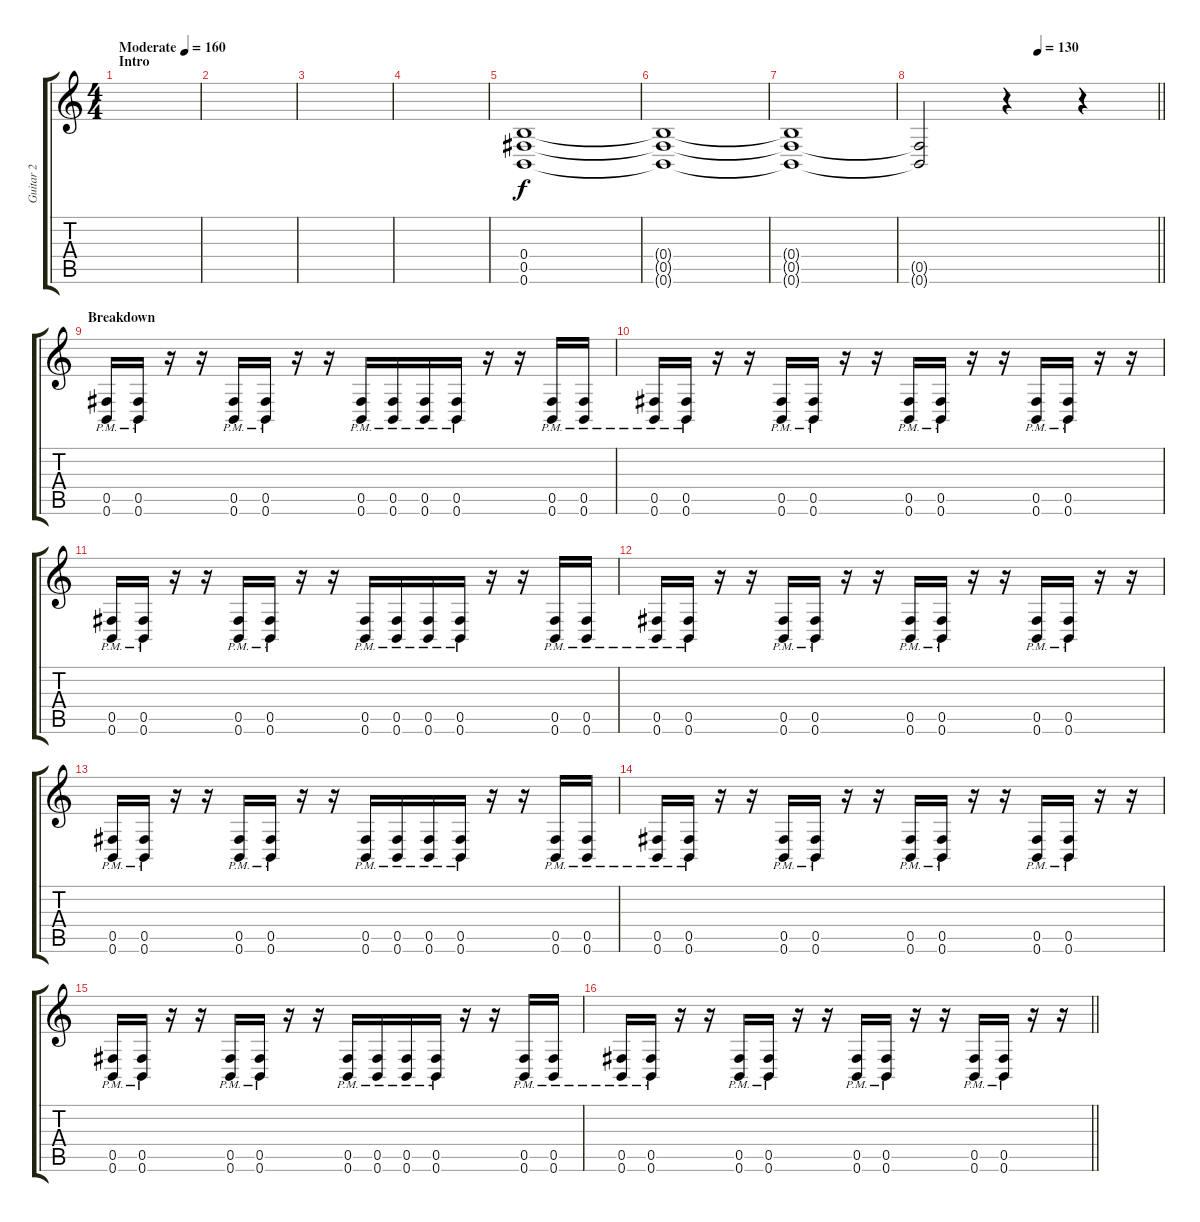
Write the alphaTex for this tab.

\track ("Guitar 2" "Guitar 2") {instrument overdrivenguitar}
\staff {score tabs}
\tuning (Db4 Ab3 E3 B2 Gb2 B1) {hide}
\ts (4 4)
\section ("" "Intro")
\tempo (160 "Moderate")
\clef g2
\ks c
|
|
|
|
(0.4 0.5 0.6).1 |
(0.4{t} 0.5{t} 0.6{t}).1 |
(0.4{t} 0.5{t} 0.6{t}).1 |
\tempo (130 0.5)
\barLineRight lightlight
(0.5{t} 0.6{t}).2 r.4 r.4 |
\section ("" "Breakdown")
(0.5{pm} 0.6{pm}).16 (0.5{pm} 0.6{pm}).16 r.16 r.16 (0.5{pm} 0.6{pm}).16 (0.5{pm} 0.6{pm}).16 r.16 r.16 (0.5{pm} 0.6{pm}).16 (0.5{pm} 0.6{pm}).16 (0.5{pm} 0.6{pm}).16 (0.5{pm} 0.6{pm}).16 r.16 r.16 (0.5{pm} 0.6{pm}).16 (0.5{pm} 0.6{pm}).16 |
(0.5{pm} 0.6{pm}).16 (0.5{pm} 0.6{pm}).16 r.16 r.16 (0.5{pm} 0.6{pm}).16 (0.5{pm} 0.6{pm}).16 r.16 r.16 (0.5{pm} 0.6{pm}).16 (0.5{pm} 0.6{pm}).16 r.16 r.16 (0.5{pm} 0.6{pm}).16 (0.5{pm} 0.6{pm}).16 r.16 r.16 |
(0.5{pm} 0.6{pm}).16 (0.5{pm} 0.6{pm}).16 r.16 r.16 (0.5{pm} 0.6{pm}).16 (0.5{pm} 0.6{pm}).16 r.16 r.16 (0.5{pm} 0.6{pm}).16 (0.5{pm} 0.6{pm}).16 (0.5{pm} 0.6{pm}).16 (0.5{pm} 0.6{pm}).16 r.16 r.16 (0.5{pm} 0.6{pm}).16 (0.5{pm} 0.6{pm}).16 |
(0.5{pm} 0.6{pm}).16 (0.5{pm} 0.6{pm}).16 r.16 r.16 (0.5{pm} 0.6{pm}).16 (0.5{pm} 0.6{pm}).16 r.16 r.16 (0.5{pm} 0.6{pm}).16 (0.5{pm} 0.6{pm}).16 r.16 r.16 (0.5{pm} 0.6{pm}).16 (0.5{pm} 0.6{pm}).16 r.16 r.16 |
(0.5{pm} 0.6{pm}).16 (0.5{pm} 0.6{pm}).16 r.16 r.16 (0.5{pm} 0.6{pm}).16 (0.5{pm} 0.6{pm}).16 r.16 r.16 (0.5{pm} 0.6{pm}).16 (0.5{pm} 0.6{pm}).16 (0.5{pm} 0.6{pm}).16 (0.5{pm} 0.6{pm}).16 r.16 r.16 (0.5{pm} 0.6{pm}).16 (0.5{pm} 0.6{pm}).16 |
(0.5{pm} 0.6{pm}).16 (0.5{pm} 0.6{pm}).16 r.16 r.16 (0.5{pm} 0.6{pm}).16 (0.5{pm} 0.6{pm}).16 r.16 r.16 (0.5{pm} 0.6{pm}).16 (0.5{pm} 0.6{pm}).16 r.16 r.16 (0.5{pm} 0.6{pm}).16 (0.5{pm} 0.6{pm}).16 r.16 r.16 |
(0.5{pm} 0.6{pm}).16 (0.5{pm} 0.6{pm}).16 r.16 r.16 (0.5{pm} 0.6{pm}).16 (0.5{pm} 0.6{pm}).16 r.16 r.16 (0.5{pm} 0.6{pm}).16 (0.5{pm} 0.6{pm}).16 (0.5{pm} 0.6{pm}).16 (0.5{pm} 0.6{pm}).16 r.16 r.16 (0.5{pm} 0.6{pm}).16 (0.5{pm} 0.6{pm}).16 |
\barLineRight lightlight
(0.5{pm} 0.6{pm}).16 (0.5{pm} 0.6{pm}).16 r.16 r.16 (0.5{pm} 0.6{pm}).16 (0.5{pm} 0.6{pm}).16 r.16 r.16 (0.5{pm} 0.6{pm}).16 (0.5{pm} 0.6{pm}).16 r.16 r.16 (0.5{pm} 0.6{pm}).16 (0.5{pm} 0.6{pm}).16 r.16 r.16
